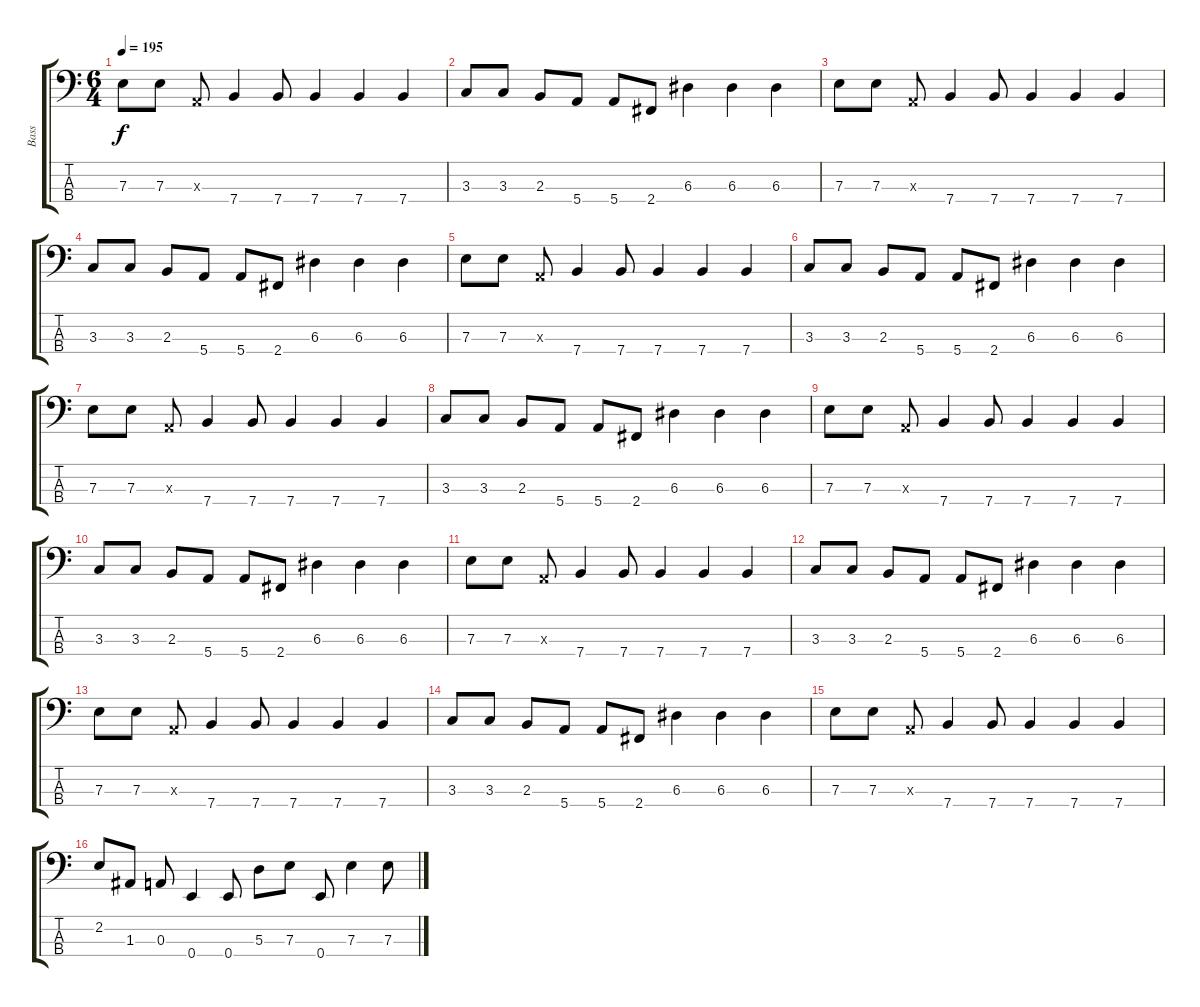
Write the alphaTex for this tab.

\track ("Bass" "Bass") {instrument electricbassfinger}
\staff {score tabs}
\tuning (G2 D2 A1 E1) {hide}
\ts (6 4)
\tempo 195
\clef f4
\ks c
7.3.8{dy f} 7.3.8 0.3{x}.8 7.4.4 7.4.8 7.4.4 7.4.4 7.4.4 |
3.3.8 3.3.8 2.3.8 5.4.8 5.4.8 2.4.8 6.3.4 6.3.4 6.3.4 |
7.3.8 7.3.8 0.3{x}.8 7.4.4 7.4.8 7.4.4 7.4.4 7.4.4 |
3.3.8 3.3.8 2.3.8 5.4.8 5.4.8 2.4.8 6.3.4 6.3.4 6.3.4 |
7.3.8 7.3.8 0.3{x}.8 7.4.4 7.4.8 7.4.4 7.4.4 7.4.4 |
3.3.8 3.3.8 2.3.8 5.4.8 5.4.8 2.4.8 6.3.4 6.3.4 6.3.4 |
7.3.8 7.3.8 0.3{x}.8 7.4.4 7.4.8 7.4.4 7.4.4 7.4.4 |
3.3.8 3.3.8 2.3.8 5.4.8 5.4.8 2.4.8 6.3.4 6.3.4 6.3.4 |
7.3.8 7.3.8 0.3{x}.8 7.4.4 7.4.8 7.4.4 7.4.4 7.4.4 |
3.3.8 3.3.8 2.3.8 5.4.8 5.4.8 2.4.8 6.3.4 6.3.4 6.3.4 |
7.3.8 7.3.8 0.3{x}.8 7.4.4 7.4.8 7.4.4 7.4.4 7.4.4 |
3.3.8 3.3.8 2.3.8 5.4.8 5.4.8 2.4.8 6.3.4 6.3.4 6.3.4 |
7.3.8 7.3.8 0.3{x}.8 7.4.4 7.4.8 7.4.4 7.4.4 7.4.4 |
3.3.8 3.3.8 2.3.8 5.4.8 5.4.8 2.4.8 6.3.4 6.3.4 6.3.4 |
7.3.8 7.3.8 0.3{x}.8 7.4.4 7.4.8 7.4.4 7.4.4 7.4.4 |
2.2.8 1.3.8 0.3.8 0.4.4 0.4.8 5.3.8 7.3.8 0.4.8 7.3.4 7.3.8
